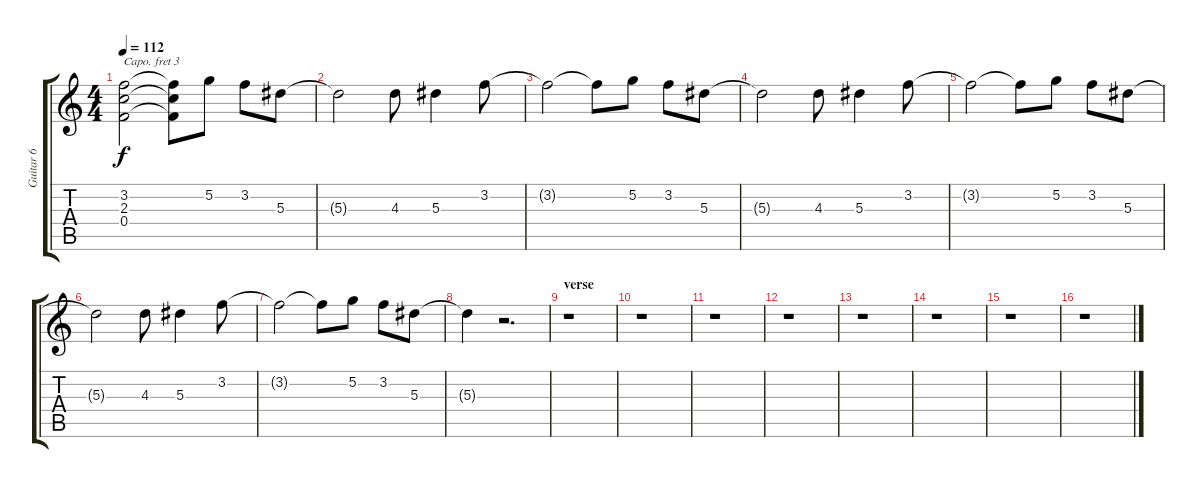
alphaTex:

\track ("Guitar 6" "Guitar 6") {instrument acousticguitarsteel}
\staff {score tabs}
\capo 3
\tuning (E4 B3 G3 D3 A2 E2) {hide}
\ts (4 4)
\tempo 112
\clef g2
\ks c
(3.2{t} 2.3{t} 0.4{t}).2{dy f} (3.2{t} 2.3{t} 0.4{t}).8 5.2.8 3.2.8 5.3.8 |
5.3{t}.2 4.3.8 5.3.4 3.2.8 |
3.2{t}.2 3.2{t}.8 5.2.8 3.2.8 5.3.8 |
5.3{t}.2 4.3.8 5.3.4 3.2.8 |
3.2{t}.2 3.2{t}.8 5.2.8 3.2.8 5.3.8 |
5.3{t}.2 4.3.8 5.3.4 3.2.8 |
3.2{t}.2 3.2{t}.8 5.2.8 3.2.8 5.3.8 |
5.3{t}.4 r.2{d} |
\section ("" "verse")
r.1 |
r.1 |
r.1 |
r.1 |
r.1 |
r.1 |
r.1 |
r.1
